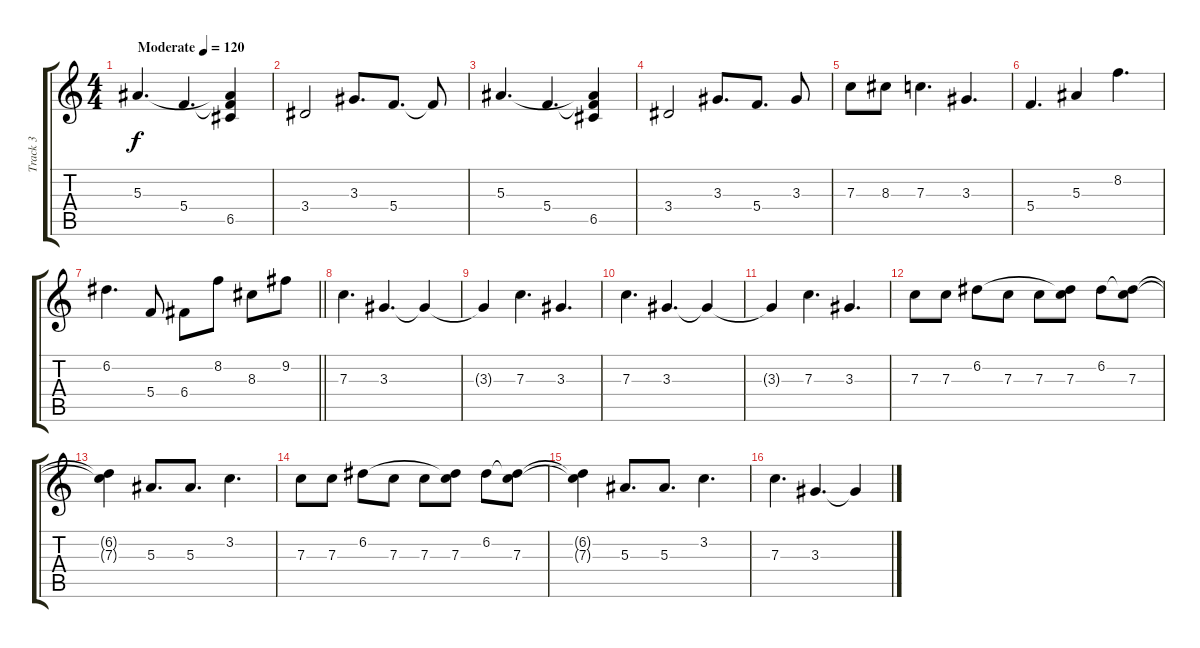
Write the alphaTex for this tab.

\track ("Track 3" "Track 3") {instrument distortionguitar}
\staff {score tabs}
\tuning (D4 A3 F3 C3 G2 C2) {hide}
\ts (4 4)
\section ("" "")
\tempo (120 "Moderate")
\clef g2
\ks c
5.3.4{d dy f instrument distortionguitar} 5.4.4{d} (5.3{t} 5.4{t} 6.5).4 |
3.4.2 3.3.8{d} 5.4.8{d} 5.4{t}.8 |
5.3.4{d} 5.4.4{d} (5.3{t} 5.4{t} 6.5).4 |
3.4.2 3.3.8{d} 5.4.8{d} 3.3.8 |
7.3.8 8.3.8 7.3.4{d} 3.3.4{d} |
5.4.4{d} 5.3.4 8.2.4{d} |
\barLineRight lightlight
6.2.4{d} 5.4.8 6.4.8 8.2.8 8.3.8 9.2.8 |
\section ("" "")
7.3.4{d} 3.3.4{d} 3.3{t}.4 |
3.3{t}.4 7.3.4{d} 3.3.4{d} |
7.3.4{d} 3.3.4{d} 3.3{t}.4 |
3.3{t}.4 7.3.4{d} 3.3.4{d} |
7.3.8 7.3.8 6.2.8 7.3.8 7.3.8 (6.2{t} 7.3).8 6.2.8 (6.2{t} 7.3).8 |
(6.2{t} 7.3{t}).4 5.3.8{d} 5.3.8{d} 3.2.4{d} |
7.3.8 7.3.8 6.2.8 7.3.8 7.3.8 (6.2{t} 7.3).8 6.2.8 (6.2{t} 7.3).8 |
(6.2{t} 7.3{t}).4 5.3.8{d} 5.3.8{d} 3.2.4{d} |
7.3.4{d} 3.3.4{d} 3.3{t}.4
